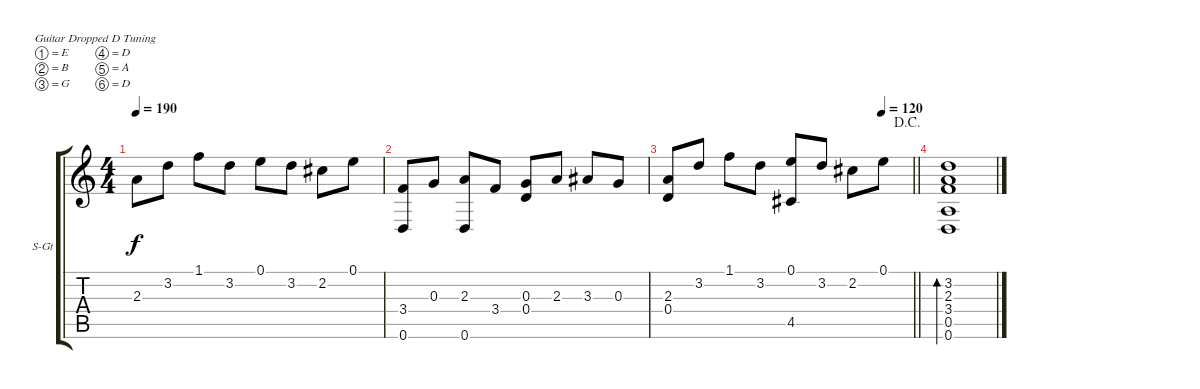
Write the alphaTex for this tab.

\bracketExtendMode groupsimilarinstruments
\firstSystemTrackNameOrientation horizontal
\otherSystemsTrackNameOrientation horizontal
\track ("Track 8" "S-Gt") {instrument acousticguitarsteel}
\staff {score tabs}
\tuning (E4 B3 G3 D3 A2 D2)
\ts (4 4)
\tempo 190
\clef g2
\ks c
2.3.8{dy f} 3.2.8 1.1.8 3.2.8 0.1.8 3.2.8 2.2.8 0.1.8 |
(3.4 0.6).8 0.3.8 (2.3 0.6).8 3.4.8 (0.3 0.4).8 2.3.8 3.3.8 0.3.8 |
\jump dacapo
\tempo (120 0.875)
\barLineRight lightlight
(2.3 0.4).8 3.2.8 1.1.8 3.2.8 (0.1 4.5).8 3.2.8 2.2.8 0.1.8 |
(3.2 2.3 3.4 0.5 0.6).1{bd 240}
